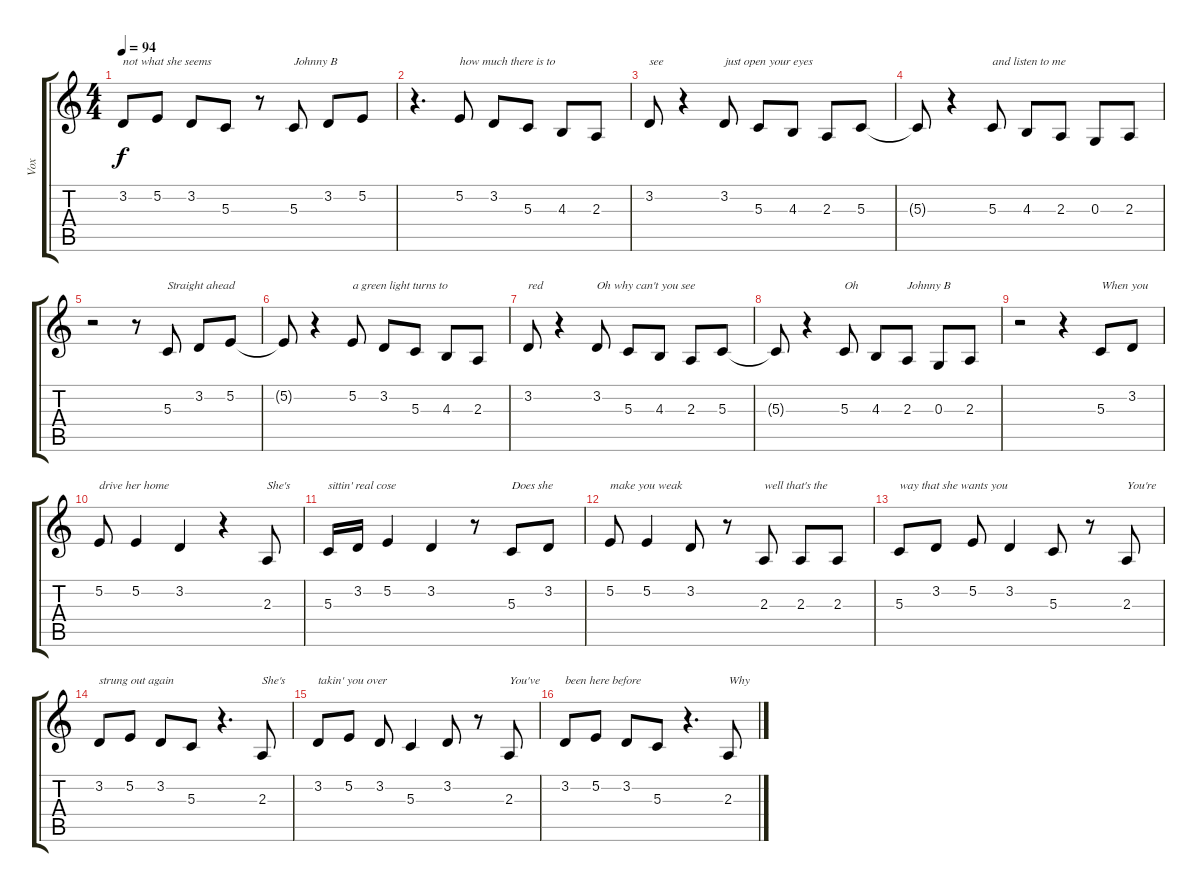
\track ("Vox" "Vox") {instrument violin}
\staff {score tabs}
\tuning (E4 B3 G3 D3 A2 E2) {hide}
\ts (4 4)
\tempo 94
\clef g2
\ks c
3.2.8{txt "not what she seems" dy f} 5.2.8 3.2.8 5.3.8 r.8 5.3.8{txt "Johnny B"} 3.2.8 5.2.8 |
r.4{d} 5.2.8{txt "how much there is to"} 3.2.8 5.3.8 4.3.8 2.3.8 |
3.2.8{txt "see"} r.4 3.2.8{txt "just open your eyes"} 5.3.8 4.3.8 2.3.8 5.3.8 |
5.3{t}.8 r.4 5.3.8{txt "and listen to me"} 4.3.8 2.3.8 0.3.8 2.3.8 |
r.2 r.8 5.3.8{txt "Straight ahead"} 3.2.8 5.2.8 |
5.2{t}.8 r.4 5.2.8{txt "a green light turns to"} 3.2.8 5.3.8 4.3.8 2.3.8 |
3.2.8{txt "red"} r.4 3.2.8{txt "Oh why can't you see"} 5.3.8 4.3.8 2.3.8 5.3.8 |
5.3{t}.8 r.4 5.3.8{txt "Oh"} 4.3.8 2.3.8{txt "Johnny B"} 0.3.8 2.3.8 |
r.2 r.4 5.3.8{txt "When you"} 3.2.8 |
5.2.8{txt "drive her home"} 5.2.4 3.2.4 r.4 2.3.8{txt "She's"} |
5.3.16{txt "sittin' real cose"} 3.2.16 5.2.4 3.2.4 r.8 5.3.8{txt "Does she"} 3.2.8 |
5.2.8{txt "make you weak"} 5.2.4 3.2.8 r.8 2.3.8{txt "well that's the"} 2.3.8 2.3.8 |
5.3.8{txt "way that she wants you"} 3.2.8 5.2.8 3.2.4 5.3.8 r.8 2.3.8{txt "You're"} |
3.2.8{txt "strung out again"} 5.2.8 3.2.8 5.3.8 r.4{d} 2.3.8{txt "She's"} |
3.2.8{txt "takin' you over"} 5.2.8 3.2.8 5.3.4 3.2.8 r.8 2.3.8{txt "You've"} |
3.2.8{txt "been here before"} 5.2.8 3.2.8 5.3.8 r.4{d} 2.3.8{txt "Why"}
